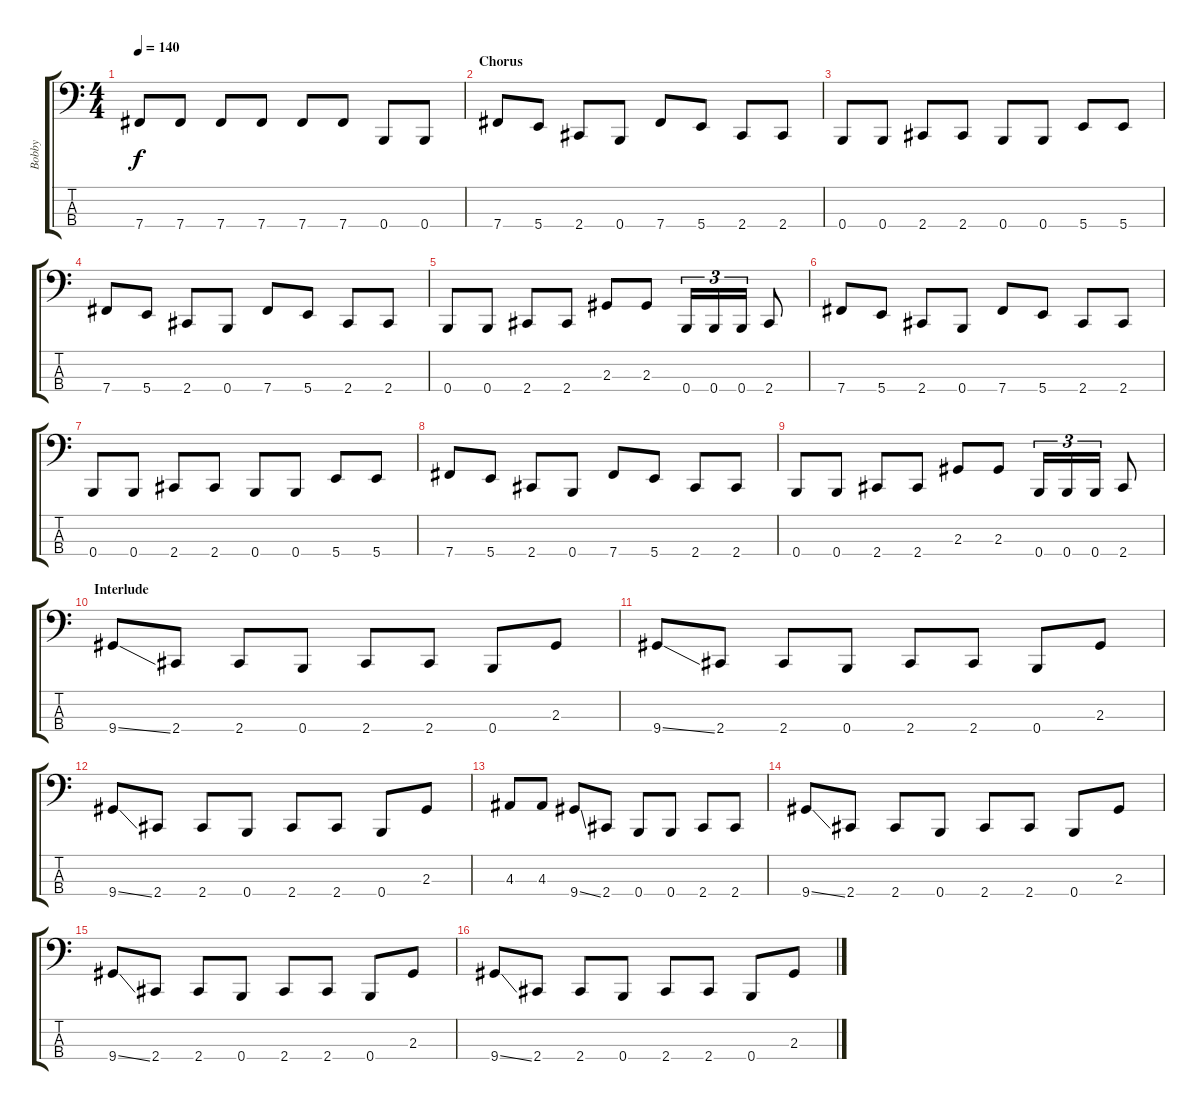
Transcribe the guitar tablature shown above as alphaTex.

\track ("Bobby" "Bobby") {instrument electricbasspick}
\staff {score tabs}
\tuning (E2 B1 Gb1 B0) {hide}
\ts (4 4)
\tempo 140
\clef f4
\ks c
7.4.8{dy f} 7.4.8 7.4.8 7.4.8 7.4.8 7.4.8 0.4.8 0.4.8 |
\section ("" "Chorus")
7.4.8 5.4.8 2.4.8 0.4.8 7.4.8 5.4.8 2.4.8 2.4.8 |
0.4.8 0.4.8 2.4.8 2.4.8 0.4.8 0.4.8 5.4.8 5.4.8 |
7.4.8 5.4.8 2.4.8 0.4.8 7.4.8 5.4.8 2.4.8 2.4.8 |
0.4.8 0.4.8 2.4.8 2.4.8 2.3.8 2.3.8 0.4.16{tu (3 2)} 0.4.16{tu (3 2)} 0.4.16{tu (3 2)} 2.4.8 |
7.4.8 5.4.8 2.4.8 0.4.8 7.4.8 5.4.8 2.4.8 2.4.8 |
0.4.8 0.4.8 2.4.8 2.4.8 0.4.8 0.4.8 5.4.8 5.4.8 |
7.4.8 5.4.8 2.4.8 0.4.8 7.4.8 5.4.8 2.4.8 2.4.8 |
0.4.8 0.4.8 2.4.8 2.4.8 2.3.8 2.3.8 0.4.16{tu (3 2)} 0.4.16{tu (3 2)} 0.4.16{tu (3 2)} 2.4.8 |
\section ("" "Interlude")
9.4{ss}.8 2.4.8 2.4.8 0.4.8 2.4.8 2.4.8 0.4.8 2.3.8 |
9.4{ss}.8 2.4.8 2.4.8 0.4.8 2.4.8 2.4.8 0.4.8 2.3.8 |
9.4{ss}.8 2.4.8 2.4.8 0.4.8 2.4.8 2.4.8 0.4.8 2.3.8 |
4.3.8 4.3.8 9.4{ss}.8 2.4.8 0.4.8 0.4.8 2.4.8 2.4.8 |
9.4{ss}.8 2.4.8 2.4.8 0.4.8 2.4.8 2.4.8 0.4.8 2.3.8 |
9.4{ss}.8 2.4.8 2.4.8 0.4.8 2.4.8 2.4.8 0.4.8 2.3.8 |
9.4{ss}.8 2.4.8 2.4.8 0.4.8 2.4.8 2.4.8 0.4.8 2.3.8
